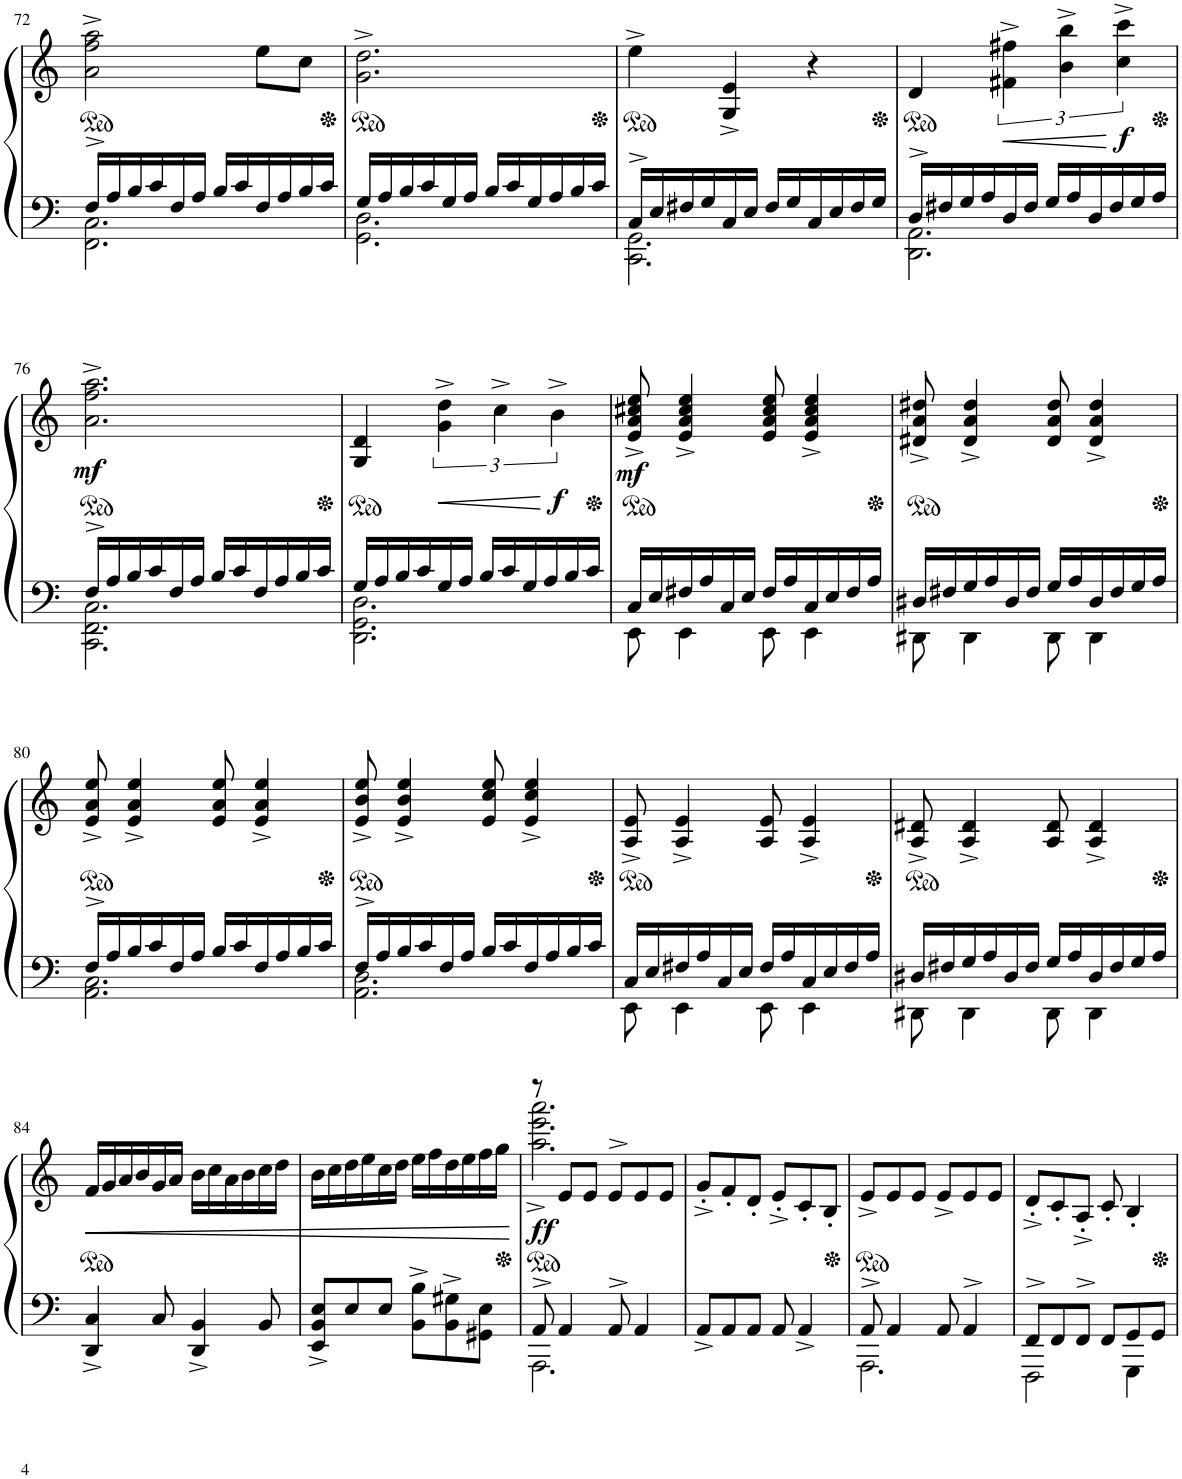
**kern	**kern	**dynam
*part1	*part1	*part1
*staff2	*staff1	*staff1/2
*I"Piano	*	*
*I'Pno.	*	*
!!LO:PB:g=z
*clefF4	*clefG2	*
*k[]	*k[]	*
*M6/8	*M6/8	*
=72	=72	=72
*^	*	*
*	*	*ped	*
16F^/LL	2.FF\ 2.C\	2a\^ 2ff\^ 2aa\^	.
16A/	.	.	.
16B/	.	.	.
16c/	.	.	.
16F/	.	.	.
16A/JJ	.	.	.
16B/LL	.	.	.
16c/	.	.	.
16F/	.	8ee\L	.
16A/	.	.	.
16B/	.	8cc\J	.
16c/JJ	.	.	.
=73	=73	=73	=73
*	*	*Xped	*
*	*	*ped	*
16G/LL	2.GG\ 2.D\	2.g\^ 2.dd\^	.
16A/	.	.	.
16B/	.	.	.
16c/	.	.	.
16G/	.	.	.
16A/JJ	.	.	.
16B/LL	.	.	.
16c/	.	.	.
16G/	.	.	.
16A/	.	.	.
16B/	.	.	.
16c/JJ	.	.	.
=74	=74	=74	=74
*	*	*Xped	*
*	*	*ped	*
16C^/LL	2.CC\ 2.GG\	4ee^\	.
16E/	.	.	.
16F#X/	.	.	.
16G/	.	.	.
16C/	.	4G/^ 4e/^	.
16E/JJ	.	.	.
16F#/LL	.	.	.
16G/	.	.	.
16C/	.	4r	.
16E/	.	.	.
16F#/	.	.	.
16G/JJ	.	.	.
=75	=75	=75	=75
*	*	*Xped	*
*	*	*ped	*
16D^/LL	2.DD\ 2.AA\	4d/	.
16F#X/	.	.	.
16G/	.	.	.
16A/	.	.	.
!	!	!	!LO:HP:b
16D/	.	6f#X\^ 6ff#X\^	<
16F#/JJ	.	.	.
16G/LL	.	.	.
.	.	6b\^ 6bb\^	.
16A/	.	.	.
16D/	.	.	.
16F#/	.	.	.
!	!	!	!LO:DY:n=1:b
.	.	6cc\^ 6ccc\^	[ f
16G/	.	.	.
16A/JJ	.	.	.
!!LO:LB:g=z
=76	=76	=76	=76
*	*	*Xped	*
*	*	*ped	*
!	!	!	!LO:DY:b
16F^/LL	2.CC\ 2.FF\ 2.C\	2.a\^ 2.ff\^ 2.aa\^	mf
16A/	.	.	.
16B/	.	.	.
16c/	.	.	.
16F/	.	.	.
16A/JJ	.	.	.
16B/LL	.	.	.
16c/	.	.	.
16F/	.	.	.
16A/	.	.	.
16B/	.	.	.
16c/JJ	.	.	.
=77	=77	=77	=77
*	*	*Xped	*
*	*	*ped	*
16G/LL	2.DD\ 2.GG\ 2.D\	4G/ 4d/	.
16A/	.	.	.
16B/	.	.	.
16c/	.	.	.
!	!	!	!LO:HP:b
16G/	.	6g\^ 6dd\^	<
16A/JJ	.	.	.
16B/LL	.	.	.
.	.	6cc^\	.
16c/	.	.	.
16G/	.	.	.
16A/	.	.	.
!	!	!	!LO:DY:n=1:b
.	.	6b^\	[ f
16B/	.	.	.
16c/JJ	.	.	.
=78	=78	=78	=78
*	*	*Xped	*
*	*	*ped	*
!	!	!	!LO:DY:b
16C/LL	8EE\	8e/^ 8a/^ 8cc#X/^ 8ee/^	mf
16E/	.	.	.
16F#X/	4EE\	4e/^ 4a/^ 4cc#/^ 4ee/^	.
16A/	.	.	.
16C/	.	.	.
16E/JJ	.	.	.
16F#/LL	8EE\	8e/ 8a/ 8cc#/ 8ee/	.
16A/	.	.	.
16C/	4EE\	4e/^ 4a/^ 4cc#/^ 4ee/^	.
16E/	.	.	.
16F#/	.	.	.
16A/JJ	.	.	.
=79	=79	=79	=79
*	*	*Xped	*
*	*	*ped	*
16D#X/LL	8DD#X\	8d#X/^ 8a/^ 8dd#X/^	.
16F#X/	.	.	.
16G/	4DD#\	4d#/^ 4a/^ 4dd#/^	.
16A/	.	.	.
16D#/	.	.	.
16F#/JJ	.	.	.
16G/LL	8DD#\	8d#/ 8a/ 8dd#/	.
16A/	.	.	.
16D#/	4DD#\	4d#/^ 4a/^ 4dd#/^	.
16F#/	.	.	.
16G/	.	.	.
16A/JJ	.	.	.
!!LO:LB:g=z
=80	=80	=80	=80
*	*	*Xped	*
*	*	*ped	*
16F^/LL	2.AA\ 2.C\	8e/^ 8a/^ 8ee/^	.
16A/	.	.	.
16B/	.	4e/^ 4a/^ 4ee/^	.
16c/	.	.	.
16F/	.	.	.
16A/JJ	.	.	.
16B/LL	.	8e/ 8a/ 8ee/	.
16c/	.	.	.
16F/	.	4e/^ 4a/^ 4ee/^	.
16A/	.	.	.
16B/	.	.	.
16c/JJ	.	.	.
=81	=81	=81	=81
*	*	*Xped	*
*	*	*ped	*
16F^/LL	2.AA\ 2.D\	8e/^ 8b/^ 8ee/^	.
16A/	.	.	.
16B/	.	4e/^ 4b/^ 4ee/^	.
16c/	.	.	.
16F/	.	.	.
16A/JJ	.	.	.
16B/LL	.	8e/ 8cc/ 8ee/	.
16c/	.	.	.
16F/	.	4e/^ 4cc/^ 4ee/^	.
16A/	.	.	.
16B/	.	.	.
16c/JJ	.	.	.
=82	=82	=82	=82
*	*	*Xped	*
*	*	*ped	*
16C/LL	8EE\	8A/^ 8e/^	.
16E/	.	.	.
16F#X/	4EE\	4A/^ 4e/^	.
16A/	.	.	.
16C/	.	.	.
16E/JJ	.	.	.
16F#/LL	8EE\	8A/ 8e/	.
16A/	.	.	.
16C/	4EE\	4A/^ 4e/^	.
16E/	.	.	.
16F#/	.	.	.
16A/JJ	.	.	.
=83	=83	=83	=83
*	*	*Xped	*
*	*	*ped	*
16D#X/LL	8DD#X\	8A/^ 8d#X/^	.
16F#X/	.	.	.
16G/	4DD#\	4A/^ 4d#/^	.
16A/	.	.	.
16D#/	.	.	.
16F#/JJ	.	.	.
16G/LL	8DD#\	8A/ 8d#/	.
16A/	.	.	.
16D#/	4DD#\	4A/^ 4d#/^	.
16F#/	.	.	.
16G/	.	.	.
16A/JJ	.	.	.
*v	*v	*	*
!!LO:LB:g=z
=84	=84	=84
*	*Xped	*
*	*ped	*
4DD/^ 4C/^	16f/LL	.
!	!	!LO:HP:b
.	16g/	<
.	16a/	.
.	16b/	.
8C/	16g/	.
.	16a/JJ	.
4DD/^ 4BB/^	16b\LL	.
.	16cc\	.
.	16a\	.
.	16b\	.
8BB/	16cc\	.
.	16dd\JJ	.
=85	=85	=85
8EE/^ 8BB/^ 8E/^L	16b\LL	.
.	16cc\	.
8E/	16dd\	.
.	16ee\	.
8E/J	16cc\	.
.	16dd\JJ	.
8BB\^ 8B\^L	16ee\LL	.
.	16ff\	.
8BB\^ 8G#X\^	16dd\	.
.	16ee\	.
8GG#X\ 8E\J	16ff\	.
.	16gg\JJ	.
.	.	[
=86	=86	=86
*^	*	*
*	*	*Xped	*
*	*	*ped	*
*	*	*^	*
!	!	!	!	!LO:DY:b
8AA^/	2.AAA\	8r	2.aa\^ 2.eee\^ 2.aaa\^	ff
4AA/	.	8e/L	.	.
.	.	8e/J	.	.
8AA^/	.	8e^/L	.	.
4AA/	.	8e/	.	.
.	.	8e/J	.	.
*v	*v	*	*	*
*	*v	*v	*
=87	=87	=87
8AA^/L	8g'^/L	.
8AA/	8f'/	.
8AA/J	8d'/J	.
8AA/	8e'^/L	.
4AA^/	8c'/	.
.	8B'/J	.
=88	=88	=88
*^	*	*
*	*	*Xped	*
*	*	*ped	*
8AA^/	2.AAA\	8e^/L	.
4AA/	.	8e/	.
.	.	8e/J	.
8AA/	.	8e^/L	.
4AA^/	.	8e/	.
.	.	8e/J	.
=89	=89	=89	=89
8FF^/L	2FFF\	8d'^/L	.
8FF/	.	8c'/	.
8FF^/J	.	8A'^/J	.
8FF/L	.	8c'/	.
8GG/	4GGG\	4B'/	.
8GG/J	.	.	.
*v	*v	*	*
*	*Xped	*
=	=	=
*-	*-	*-
